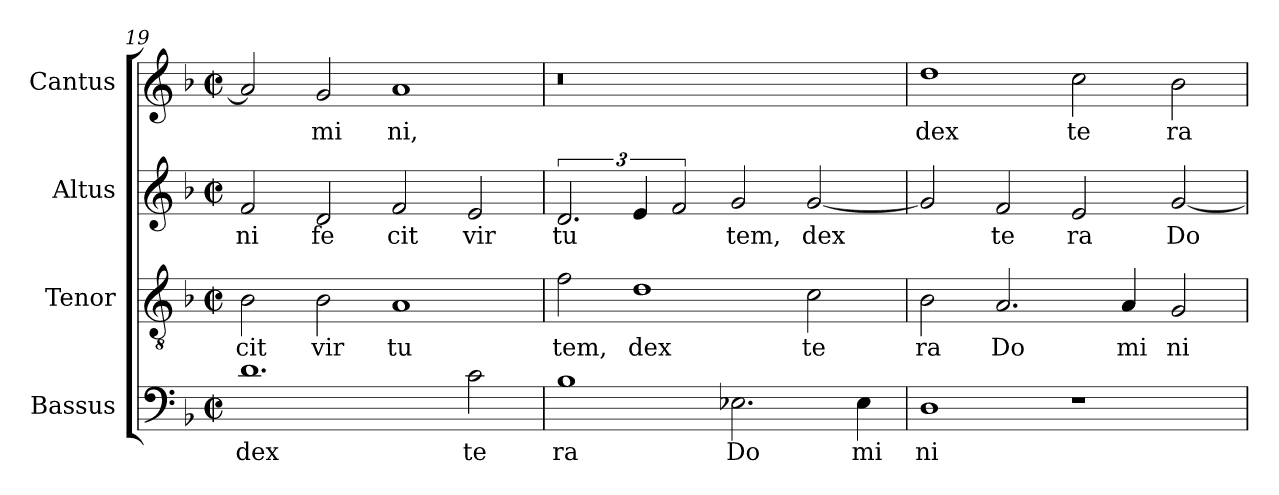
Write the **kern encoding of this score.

**kern	**text	**kern	**text	**kern	**text	**kern	**text
*part4	*part4	*part3	*part3	*part2	*part2	*part1	*part1
*staff4	*staff4	*staff3	*staff3	*staff2	*staff2	*staff1	*staff1
*I"Bassus	*	*I"Tenor	*	*I"Altus	*	*I"Cantus	*
*clefF4	*	*clefGv2	*	*clefG2	*	*clefG2	*
*k[b-]	*	*k[b-]	*	*k[b-]	*	*k[b-]	*
*F:	*	*F:	*	*F:	*	*F:	*
*M2/2	*	*M2/2	*	*M2/2	*	*M2/2	*
*met(c|)	*	*met(c|)	*	*met(c|)	*	*met(c|)	*
=19	=19	=19	=19	=19	=19	=19	=19
!	!LO:LY:b:cj	!	!LO:LY:b:cj	!	!LO:LY:b:cj	!	!
1.d	dex	2B-\	cit	2f/	ni	2a/]	.
!	!	!	!LO:LY:b:cj	!	!LO:LY:b:cj	!	!LO:LY:b:cj
.	.	2B-\	vir	2d/	fe	2g/	mi
!	!	!	!LO:LY:b:cj	!	!LO:LY:b:cj	!	!LO:LY:b:cj
.	.	1A	tu	2f/	cit	1a	ni,
!	!LO:LY:b:cj	!	!	!	!LO:LY:b:cj	!	!
2c\	te	.	.	2e/	vir	.	.
=20	=20	=20	=20	=20	=20	=20	=20
!	!LO:LY:b:cj	!	!LO:LY:b:cj	!	!LO:LY:b:cj	!	!
1B-	ra	2f\	tem,	3.d/	tu	0r	.
!	!	!	!LO:LY:b:cj	!	!	!	!
.	.	1d	dex	6e/	.	.	.
.	.	.	.	3f/	.	.	.
!	!LO:LY:b:cj	!	!	!	!LO:LY:b:cj	!	!
2.E-X\	Do	.	.	2g/	tem,	.	.
!	!	!	!LO:LY:b:cj	!	!LO:LY:b	!	!
.	.	2c\	te	[<2g/	dex	.	.
!	!LO:LY:b:cj	!	!	!	!	!	!
4E-\	mi	.	.	.	.	.	.
=21	=21	=21	=21	=21	=21	=21	=21
!	!LO:LY:b:cj	!	!LO:LY:b:cj	!	!	!	!LO:LY:b:cj
1D	ni	2B-\	ra	2g/]	.	1dd	dex
!	!	!	!LO:LY:b:cj	!	!LO:LY:b:cj	!	!
.	.	2.A/	Do	2f/	te	.	.
!	!	!	!	!	!LO:LY:b:cj	!	!LO:LY:b:cj
1r	.	.	.	2e/	ra	2cc\	te
!	!	!	!LO:LY:b:cj	!	!	!	!
.	.	4A/	mi	.	.	.	.
!	!	!	!LO:LY:b:cj	!	!LO:LY:b	!	!LO:LY:b:cj
.	.	2G/	ni	[<2g/	Do	2b-\	ra
=	=	=	=	=	=	=	=
*-	*-	*-	*-	*-	*-	*-	*-
